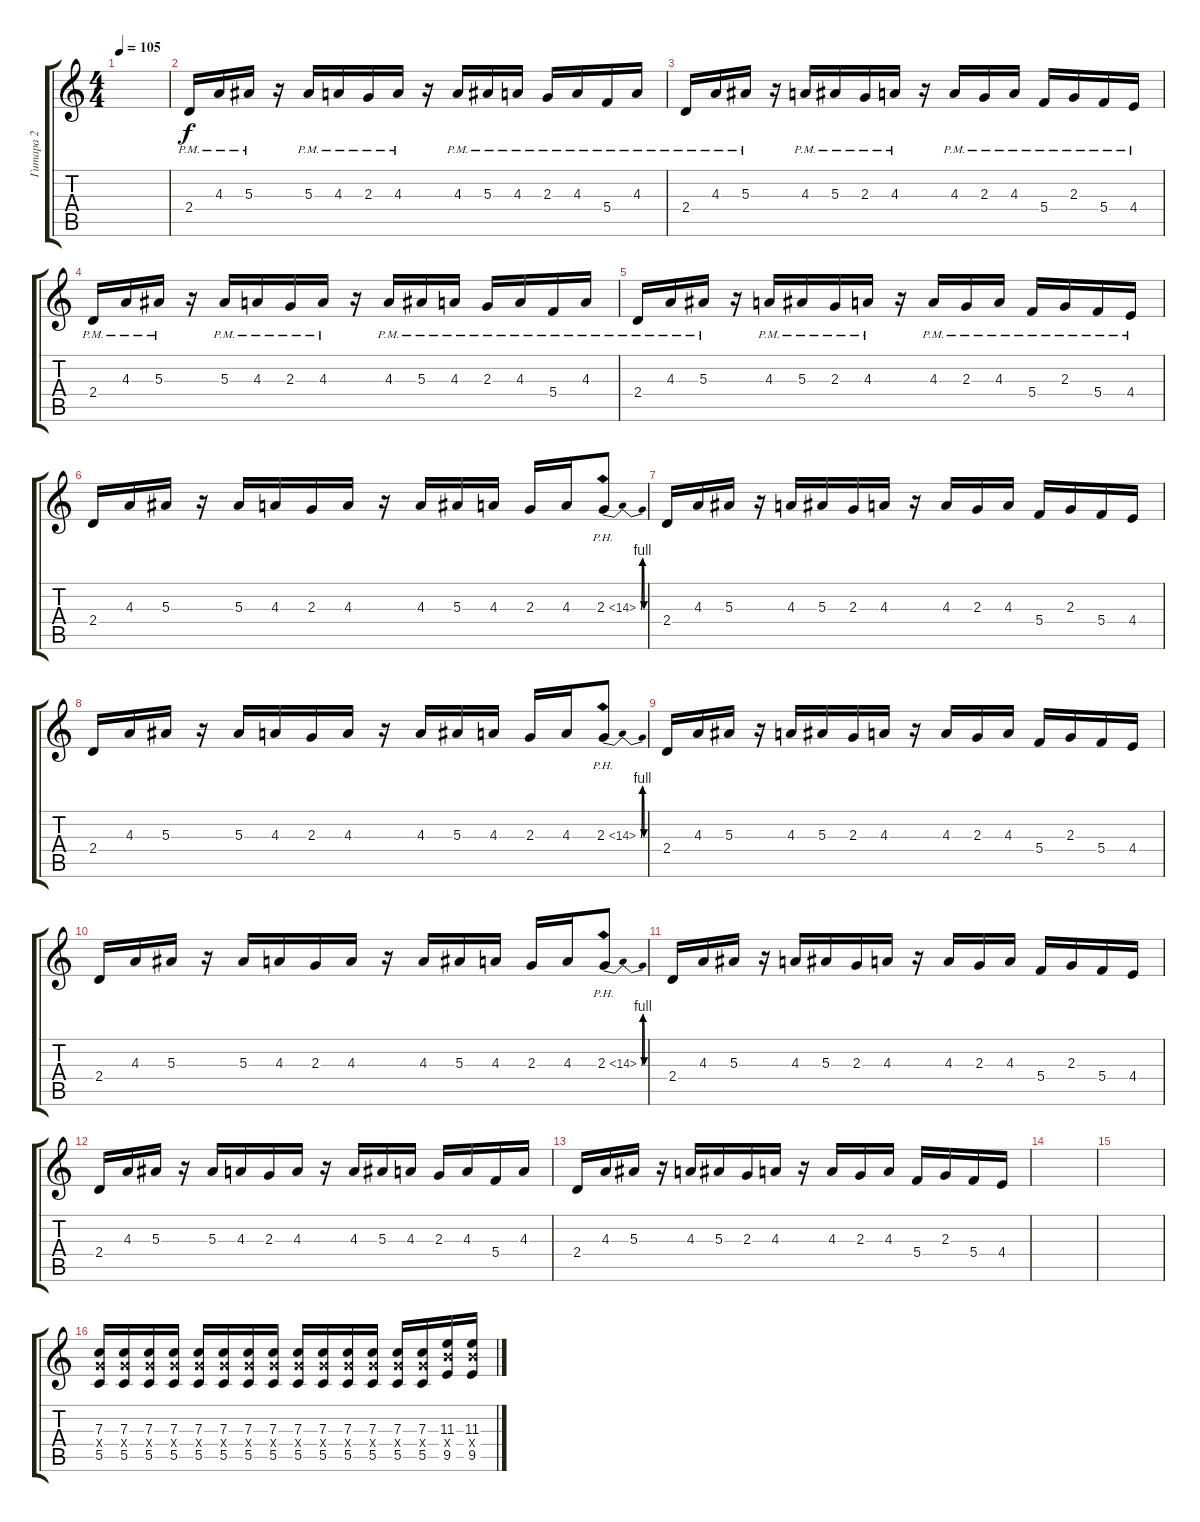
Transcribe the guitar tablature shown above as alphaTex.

\track ("Гитара 2" "Гитара 2") {instrument distortionguitar}
\staff {score tabs}
\tuning (D4 A3 F3 C3 G2 C2) {hide}
\ts (4 4)
\tempo 105
\clef g2
\ks c
|
2.4{pm}.16 4.3{pm}.16 5.3{pm}.16 r.16 5.3{pm}.16 4.3{pm}.16 2.3{pm}.16 4.3{pm}.16 r.16 4.3{pm}.16 5.3{pm}.16 4.3{pm}.16 2.3{pm}.16 4.3{pm}.16 5.4{pm}.16 4.3{pm}.16 |
2.4{pm}.16 4.3{pm}.16 5.3{pm}.16 r.16 4.3{pm}.16 5.3{pm}.16 2.3{pm}.16 4.3{pm}.16 r.16 4.3{pm}.16 2.3{pm}.16 4.3{pm}.16 5.4{pm}.16 2.3{pm}.16 5.4{pm}.16 4.4{pm}.16 |
2.4{pm}.16 4.3{pm}.16 5.3{pm}.16 r.16 5.3{pm}.16 4.3{pm}.16 2.3{pm}.16 4.3{pm}.16 r.16 4.3{pm}.16 5.3{pm}.16 4.3{pm}.16 2.3{pm}.16 4.3{pm}.16 5.4{pm}.16 4.3{pm}.16 |
2.4{pm}.16 4.3{pm}.16 5.3{pm}.16 r.16 4.3{pm}.16 5.3{pm}.16 2.3{pm}.16 4.3{pm}.16 r.16 4.3{pm}.16 2.3{pm}.16 4.3{pm}.16 5.4{pm}.16 2.3{pm}.16 5.4{pm}.16 4.4{pm}.16 |
2.4.16{volume 13} 4.3.16 5.3.16 r.16 5.3.16 4.3.16 2.3.16 4.3.16 r.16 4.3.16 5.3.16 4.3.16 2.3.16 4.3.16 2.3{be (bendrelease 0 0 10 4 55 4 60 0) ph 12}.8{instrument guitarharmonics} |
2.4.16{instrument distortionguitar} 4.3.16 5.3.16 r.16 4.3.16 5.3.16 2.3.16 4.3.16 r.16 4.3.16 2.3.16 4.3.16 5.4.16 2.3.16 5.4.16 4.4.16 |
2.4.16 4.3.16 5.3.16 r.16 5.3.16 4.3.16 2.3.16 4.3.16 r.16 4.3.16 5.3.16 4.3.16 2.3.16 4.3.16 2.3{be (bendrelease 0 0 10 4 55 4 60 0) ph 12}.8{instrument guitarharmonics} |
2.4.16{instrument distortionguitar} 4.3.16 5.3.16 r.16 4.3.16 5.3.16 2.3.16 4.3.16 r.16 4.3.16 2.3.16 4.3.16 5.4.16 2.3.16 5.4.16 4.4.16 |
2.4.16 4.3.16 5.3.16 r.16 5.3.16 4.3.16 2.3.16 4.3.16 r.16 4.3.16 5.3.16 4.3.16 2.3.16 4.3.16 2.3{be (bendrelease 0 0 10 4 55 4 60 0) ph 12}.8{instrument guitarharmonics} |
2.4.16{instrument distortionguitar} 4.3.16 5.3.16 r.16 4.3.16 5.3.16 2.3.16 4.3.16 r.16 4.3.16 2.3.16 4.3.16 5.4.16 2.3.16 5.4.16 4.4.16 |
2.4.16 4.3.16 5.3.16 r.16 5.3.16 4.3.16 2.3.16 4.3.16 r.16 4.3.16 5.3.16 4.3.16 2.3.16 4.3.16 5.4.16 4.3.16 |
2.4.16 4.3.16 5.3.16 r.16 4.3.16 5.3.16 2.3.16 4.3.16 r.16 4.3.16 2.3.16 4.3.16 5.4.16 2.3.16 5.4.16 4.4.16 |
|
|
(7.3 7.4{x} 5.5).16{volume 8} (7.3 7.4{x} 5.5).16 (7.3 7.4{x} 5.5).16 (7.3 7.4{x} 5.5).16 (7.3 7.4{x} 5.5).16 (7.3 7.4{x} 5.5).16 (7.3 7.4{x} 5.5).16 (7.3 7.4{x} 5.5).16 (7.3 7.4{x} 5.5).16 (7.3 7.4{x} 5.5).16 (7.3 7.4{x} 5.5).16 (7.3 7.4{x} 5.5).16 (7.3 7.4{x} 5.5).16 (7.3 7.4{x} 5.5).16 (11.3 11.4{x} 9.5).16 (11.3 11.4{x} 9.5).16
